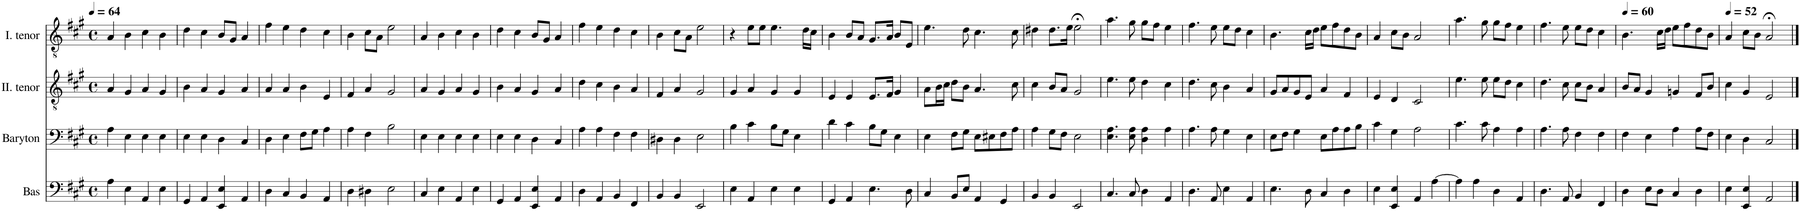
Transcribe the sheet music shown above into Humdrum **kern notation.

**kern	**kern	**kern	**kern
*part4	*part3	*part2	*part1
*staff4	*staff3	*staff2	*staff1
*I"Bas	*I"Baryton	*I"II. tenor	*I"I. tenor
*I'B.	*I'Bar.	*I'T.	*I'T.
*clefF4	*clefF4	*clefGv2	*clefGv2
*k[f#c#g#]	*k[f#c#g#]	*k[f#c#g#]	*k[f#c#g#]
*M4/4	*M4/4	*M4/4	*M4/4
*met(c)	*met(c)	*met(c)	*met(c)
*MM64	*MM64	*MM64	*MM64
=1	=1	=1	=1
4A\	4A\	4A/	4A/
4E\	4E\	4G#/	4B\
4AA/	4E\	4A/	4c#\
4E\	4E\	4G#/	4B\
=2	=2	=2	=2
4GG#/	4E\	4B\	4d\
4AA/	4E\	4A/	4c#\
4EE/ 4E/	4D\	4G#/	8B/L
.	.	.	8G#/J
4AA/	4C#/	4A/	4A/
=3	=3	=3	=3
4D\	4D\	4A/	4f#\
4C#/	4E\	4A/	4e\
4BB/	8F#\L	4B\	4d\
.	8G#\J	.	.
4AA/	4A\	4E/	4c#\
=4	=4	=4	=4
4D\	4A\	4F#/	4B\
4D#X\	4F#\	4A/	8c#\L
.	.	.	8A\J
2E\	2B\	2G#/	2e\
=5	=5	=5	=5
4C#/	4E\	4A/	4A/
4E\	4E\	4G#/	4B\
4AA/	4E\	4A/	4c#\
4E\	4E\	4G#/	4B\
=6	=6	=6	=6
4GG#/	4E\	4B\	4d\
4AA/	4E\	4A/	4c#\
4EE/ 4E/	4D\	4G#/	8B/L
.	.	.	8G#/J
4AA/	4C#/	4A/	4A/
=7	=7	=7	=7
4D\	4A\	4d\	4f#\
4AA/	4A\	4c#\	4e\
4BB/	4F#\	4B\	4d\
4FF#/	4F#\	4A/	4c#\
=8	=8	=8	=8
4BB/	4D#X\	4F#/	4B\
4BB/	4D#\	4A/	8c#\L
.	.	.	8A\J
2EE/	2E\	2G#/	2e\
=9	=9	=9	=9
4E\	4B\	4G#/	4r
4AA/	4c#\	4A/	8e\L
.	.	.	8e\J
4E\	8B\L	4G#/	4.e\
.	8G#\J	.	.
4E\	4E\	4G#/	.
.	.	.	16d\LL
.	.	.	16c#\JJ
=10	=10	=10	=10
4GG#/	4d\	4E/	4B\
4AA/	4c#\	4E/	8B/L
.	.	.	8A/J
4.E\	8B\L	8.E/L	8.G#/L
.	8G#\J	.	.
.	.	16F#/Jk	16A/Jk
.	4E\	4G#/	8B/L
8D\	.	.	8E/J
=11	=11	=11	=11
4C#/	4E\	8A\L	4.e\
.	.	16B\L	.
.	.	16c#\JJ	.
8BB/L	8F#\L	8d\L	.
8E/J	8G#\J	8B\J	8d\
4AA/	8E\L	4.A/	4.c#\
.	8E#X\	.	.
4GG#/	8F#\	.	.
.	8A\J	8c#\	8c#\
=12	=12	=12	=12
4BB/	4A\	4c#\	4d#X\
4BB/	8G#\L	8B/L	8.d#\L
.	8F#\J	8A/J	.
.	.	.	16e\Jk
2EE/	2E\	2G#/	2e;<\
=13	=13	=13	=13
4.C#/	4.E\ 4.A\	4.e\	4.a\
8C#/	8E\ 8A\	8e\	8g#\
4D\	4D\ 4A\	4d\	8g#\L
.	.	.	8f#\J
4AA/	4A\	4c#\	4e\
=14	=14	=14	=14
4.D\	4.A\	4.d\	4.f#\
8AA/	8A\	8c#\	8e\
4E\	4G#\	4B\	8e\L
.	.	.	8d\J
4AA/	4E\	4A/	4c#\
=15	=15	=15	=15
4.E\	8E\L	8G#/L	4.B\
.	8F#\J	8A/	.
.	4G#\	8G#/	.
8D\	.	8E/J	16c#\LL
.	.	.	16d\JJ
4C#/	8E\L	4A/	8e\L
.	8A\	.	8f#\
4D\	8A\	4F#/	8d\
.	8B\J	.	8B\J
=16	=16	=16	=16
4E\	4c#\	4E/	4A/
4EE/ 4E/	4G#\	4D/	8c#\L
.	.	.	8B\J
4AA/	2A\	2C#/	2A/
[4A\	.	.	.
=17	=17	=17	=17
4A\]	4.c#\	4.e\	4.a\
4A\	.	.	.
.	8c#\	8e\	8g#\
4D\	4A\	8e\L	8g#\L
.	.	8d\J	8f#\J
4AA/	4A\	4c#\	4e\
=18	=18	=18	=18
4.D\	4.A\	4.d\	4.f#\
8AA/	8A\	8c#\	8e\
4BB/	4F#\	8c#\L	8e\L
.	.	8B\J	8d\J
4FF#/	4F#\	4A/	4c#\
=19	=19	=19	=19
*	*	*	*MM60
4D\	4F#\	8B/L	4.B\
.	.	8A/J	.
8E\L	4E\	4G#/	.
8D\J	.	.	16c#\LL
.	.	.	16d\JJ
4C#/	4A\	4Gn/	8e\L
.	.	.	8f#\
4D\	8A\L	8F#/L	8d\
.	8F#\J	8B/J	8B\J
=20	=20	=20	=20
*	*	*	*MM52
4E\	4E\	4c#\	4A/
4EE/ 4E/	4D\	4G#/	8c#\L
.	.	.	8B\J
2AA/	2C#/	2E/	2A;</
==	==	==	==
*-	*-	*-	*-
